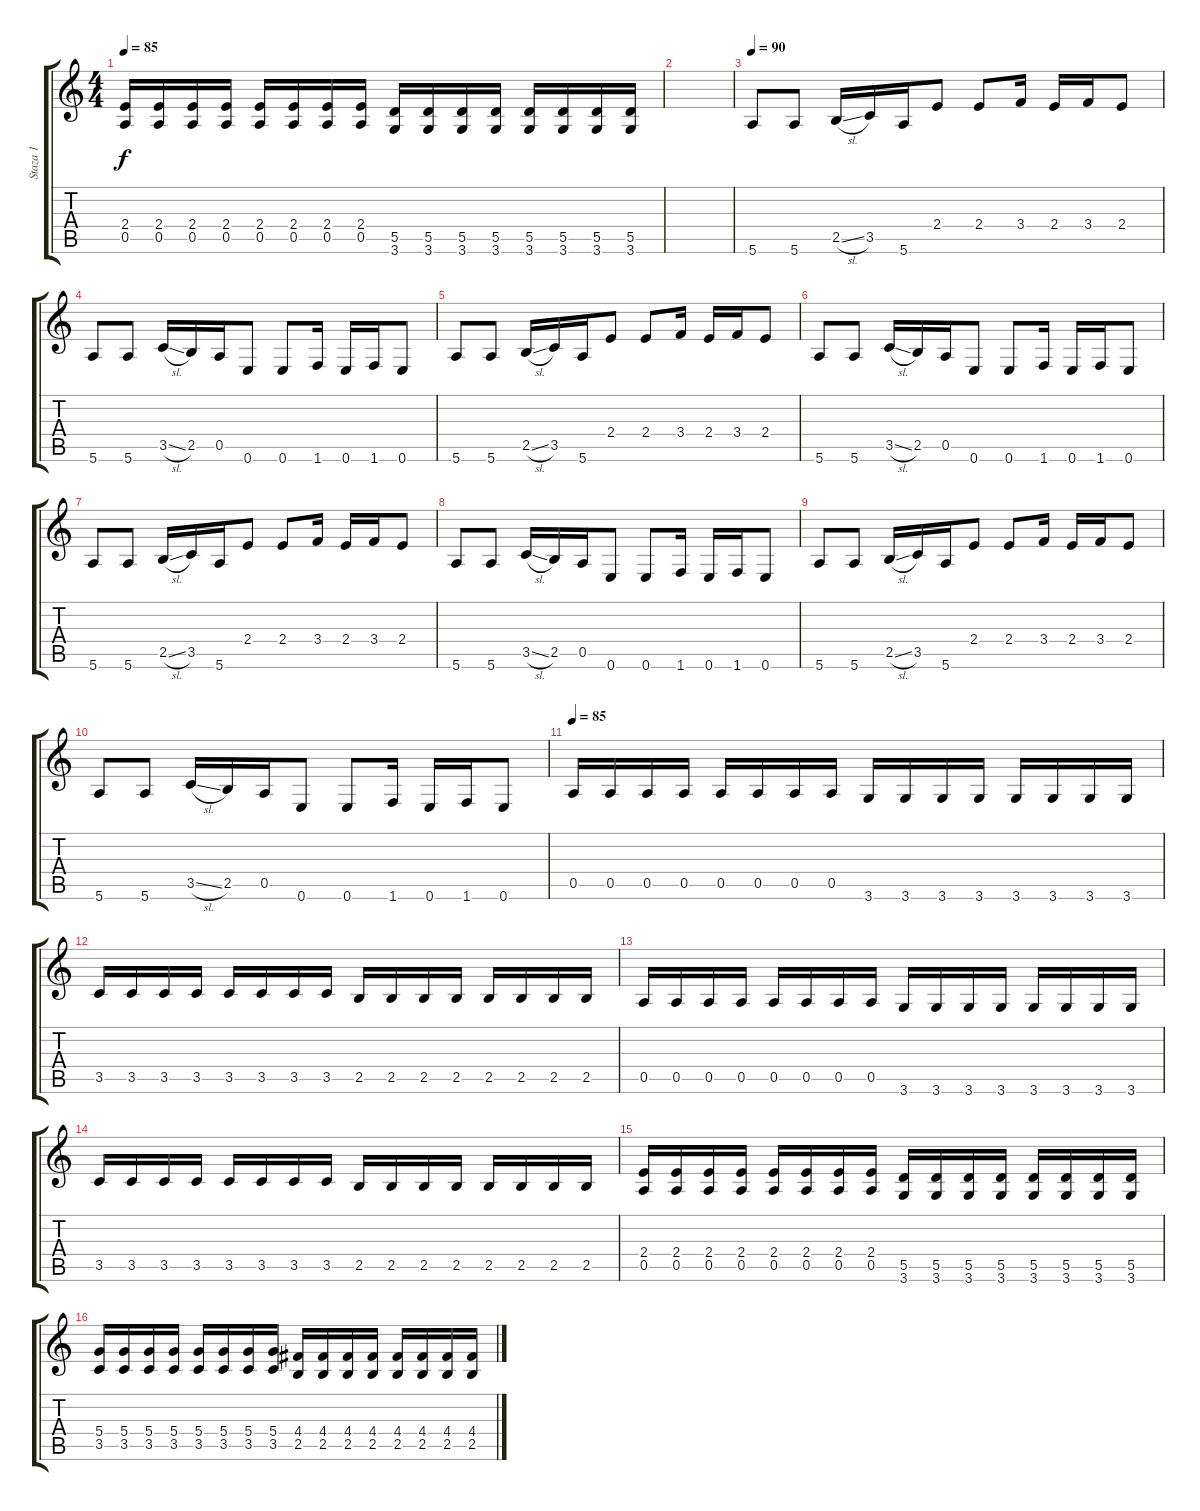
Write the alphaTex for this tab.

\track ("Staza 1" "Staza 1") {instrument distortionguitar}
\staff {score tabs}
\tuning (E4 B3 G3 D3 A2 E2) {hide}
\ts (4 4)
\tempo 85
\clef g2
\ks c
(2.4 0.5).16{dy f} (2.4 0.5).16 (2.4 0.5).16 (2.4 0.5).16 (2.4 0.5).16 (2.4 0.5).16 (2.4 0.5).16 (2.4 0.5).16 (5.5 3.6).16 (5.5 3.6).16 (5.5 3.6).16 (5.5 3.6).16 (5.5 3.6).16 (5.5 3.6).16 (5.5 3.6).16 (5.5 3.6).16 |
|
\tempo 90
5.6.8 5.6.8 2.5{sl}.16 3.5.16 5.6.16 2.4.8 2.4.8 3.4.16 2.4.16 3.4.16 2.4.8 |
5.6.8 5.6.8 3.5{sl}.16 2.5.16 0.5.16 0.6.8 0.6.8 1.6.16 0.6.16 1.6.16 0.6.8 |
5.6.8 5.6.8 2.5{sl}.16 3.5.16 5.6.16 2.4.8 2.4.8 3.4.16 2.4.16 3.4.16 2.4.8 |
5.6.8 5.6.8 3.5{sl}.16 2.5.16 0.5.16 0.6.8 0.6.8 1.6.16 0.6.16 1.6.16 0.6.8 |
5.6.8 5.6.8 2.5{sl}.16 3.5.16 5.6.16 2.4.8 2.4.8 3.4.16 2.4.16 3.4.16 2.4.8 |
5.6.8 5.6.8 3.5{sl}.16 2.5.16 0.5.16 0.6.8 0.6.8 1.6.16 0.6.16 1.6.16 0.6.8 |
5.6.8 5.6.8 2.5{sl}.16 3.5.16 5.6.16 2.4.8 2.4.8 3.4.16 2.4.16 3.4.16 2.4.8 |
5.6.8 5.6.8 3.5{sl}.16 2.5.16 0.5.16 0.6.8 0.6.8 1.6.16 0.6.16 1.6.16 0.6.8 |
\tempo 85
0.5.16 0.5.16 0.5.16 0.5.16 0.5.16 0.5.16 0.5.16 0.5.16 3.6.16 3.6.16 3.6.16 3.6.16 3.6.16 3.6.16 3.6.16 3.6.16 |
3.5.16 3.5.16 3.5.16 3.5.16 3.5.16 3.5.16 3.5.16 3.5.16 2.5.16 2.5.16 2.5.16 2.5.16 2.5.16 2.5.16 2.5.16 2.5.16 |
0.5.16 0.5.16 0.5.16 0.5.16 0.5.16 0.5.16 0.5.16 0.5.16 3.6.16 3.6.16 3.6.16 3.6.16 3.6.16 3.6.16 3.6.16 3.6.16 |
3.5.16 3.5.16 3.5.16 3.5.16 3.5.16 3.5.16 3.5.16 3.5.16 2.5.16 2.5.16 2.5.16 2.5.16 2.5.16 2.5.16 2.5.16 2.5.16 |
(2.4 0.5).16 (2.4 0.5).16 (2.4 0.5).16 (2.4 0.5).16 (2.4 0.5).16 (2.4 0.5).16 (2.4 0.5).16 (2.4 0.5).16 (5.5 3.6).16 (5.5 3.6).16 (5.5 3.6).16 (5.5 3.6).16 (5.5 3.6).16 (5.5 3.6).16 (5.5 3.6).16 (5.5 3.6).16 |
(5.4 3.5).16 (5.4 3.5).16 (5.4 3.5).16 (5.4 3.5).16 (5.4 3.5).16 (5.4 3.5).16 (5.4 3.5).16 (5.4 3.5).16 (4.4 2.5).16 (4.4 2.5).16 (4.4 2.5).16 (4.4 2.5).16 (4.4 2.5).16 (4.4 2.5).16 (4.4 2.5).16 (4.4 2.5).16
